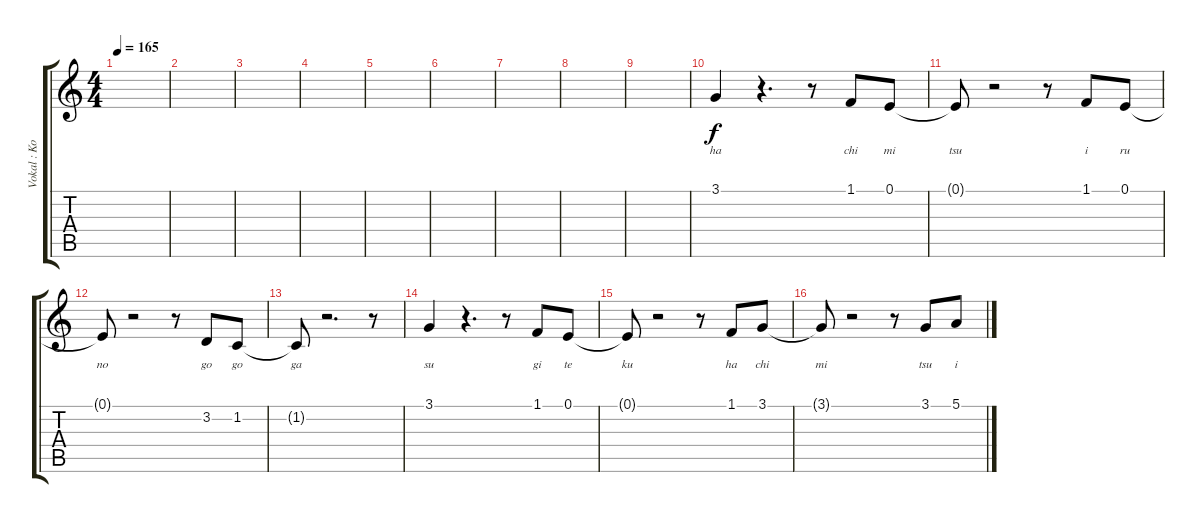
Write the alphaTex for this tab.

\track ("Vokal : Kotobuki Tsumugi - Chan" "Vokal : Ko") {instrument flute}
\staff {score tabs}
\tuning (E4 B3 G3 D3 A2 E2) {hide}
\ts (4 4)
\tempo 165
\clef g2
\ks c
|
|
|
|
|
|
|
|
|
3.1.4{lyrics (0 "ha") lyrics (1 "") lyrics (2 "") lyrics (3 "") lyrics (4 "")} r.4{d} r.8 1.1.8{lyrics (0 "chi") lyrics (1 "") lyrics (2 "") lyrics (3 "") lyrics (4 "")} 0.1.8{lyrics (0 "mi") lyrics (1 "") lyrics (2 "") lyrics (3 "") lyrics (4 "")} |
0.1{t}.8{lyrics (0 "tsu") lyrics (1 "") lyrics (2 "") lyrics (3 "") lyrics (4 "")} r.2 r.8 1.1.8{lyrics (0 "i") lyrics (1 "") lyrics (2 "") lyrics (3 "") lyrics (4 "")} 0.1.8{lyrics (0 "ru") lyrics (1 "") lyrics (2 "") lyrics (3 "") lyrics (4 "")} |
0.1{t}.8{lyrics (0 "no") lyrics (1 "") lyrics (2 "") lyrics (3 "") lyrics (4 "")} r.2 r.8 3.2.8{lyrics (0 "go") lyrics (1 "") lyrics (2 "") lyrics (3 "") lyrics (4 "")} 1.2.8{lyrics (0 "go") lyrics (1 "") lyrics (2 "") lyrics (3 "") lyrics (4 "")} |
1.2{t}.8{lyrics (0 "ga") lyrics (1 "") lyrics (2 "") lyrics (3 "") lyrics (4 "")} r.2{d} r.8 |
3.1.4{lyrics (0 "su") lyrics (1 "") lyrics (2 "") lyrics (3 "") lyrics (4 "")} r.4{d} r.8 1.1.8{lyrics (0 "gi") lyrics (1 "") lyrics (2 "") lyrics (3 "") lyrics (4 "")} 0.1.8{lyrics (0 "te") lyrics (1 "") lyrics (2 "") lyrics (3 "") lyrics (4 "")} |
0.1{t}.8{lyrics (0 "ku") lyrics (1 "") lyrics (2 "") lyrics (3 "") lyrics (4 "")} r.2 r.8 1.1.8{lyrics (0 "ha") lyrics (1 "") lyrics (2 "") lyrics (3 "") lyrics (4 "")} 3.1.8{lyrics (0 "chi") lyrics (1 "") lyrics (2 "") lyrics (3 "") lyrics (4 "")} |
3.1{t}.8{lyrics (0 "mi") lyrics (1 "") lyrics (2 "") lyrics (3 "") lyrics (4 "")} r.2 r.8 3.1.8{lyrics (0 "tsu") lyrics (1 "") lyrics (2 "") lyrics (3 "") lyrics (4 "")} 5.1.8{lyrics (0 "i") lyrics (1 "") lyrics (2 "") lyrics (3 "") lyrics (4 "")}
